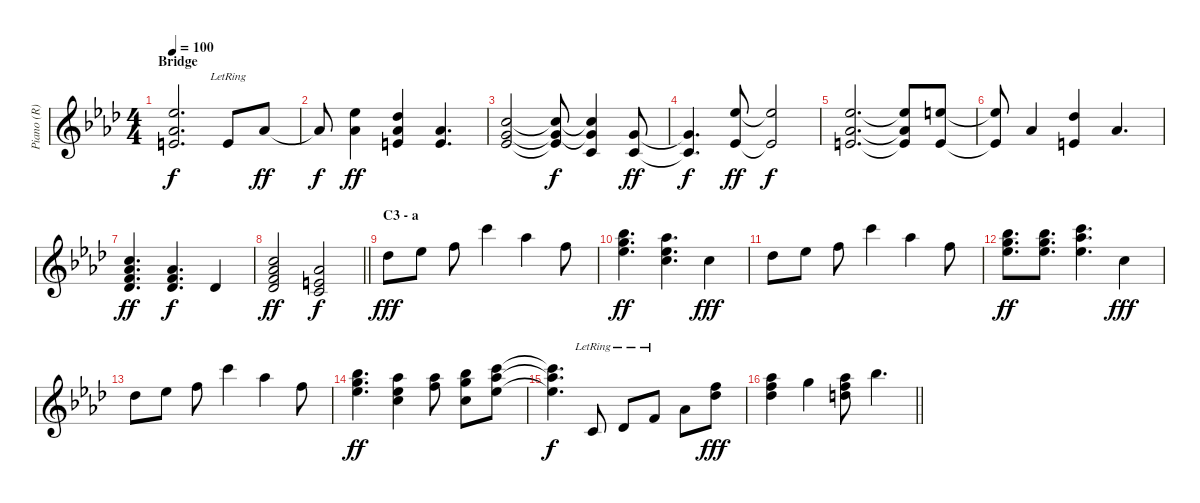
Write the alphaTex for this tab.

\track ("Piano (R)" "Piano (R)") {instrument acousticgrandpiano}
\staff {score}
\tuning (E4 B3 G3 D3 A2 E2 B1) {hide}
\ts (4 4)
\section ("" "Bridge")
\tempo 100
\clef g2
\ks ab
(11.1 9.2 9.3).2{d dy f} 5.2{lr}.8 4.1.8{dy ff} |
4.1{t}.8{dy f} (11.1 9.2).4{dy ff} (9.1 9.2 9.3).4 (4.1 5.2).4{d} |
(8.1 8.2 8.3).2 (8.1{t} 8.2{t} 8.3{t}).8{dy f} (8.1{t} 8.2{t} 5.3).4 (3.1 1.2).8{dy ff} |
(3.1{t} 1.2{t}).4{d dy f} (11.1 4.2).8{dy ff} (11.1{t} 4.2{t}).2{dy f} |
(11.1 9.2 9.3).2{d} (11.1{t} 9.2{t} 9.3{t}).8 (12.1 5.2).8 |
(12.1{t} 5.2{t}).8 4.1.4 (9.1 5.2).4 4.1.4{d} |
(8.1 9.2 10.3 11.4).4{d dy ff} (4.1 6.2 6.3).4{d dy f} 2.2.4 |
\barLineRight lightlight
(8.1 9.2 10.3 11.4).2{dy ff} (4.1 1.2 9.3).2{dy f} |
\section ("" "C3 - a")
9.1.8{dy fff} 11.1.8 13.1.8 20.1.4 16.1.4 13.1.8 |
(18.1 20.2 20.3).4{d dy ff} (16.1 16.2 17.3).4{d} 8.1.4{dy fff} |
9.1.8 11.1.8 13.1.8 20.1.4 16.1.4 13.1.8 |
(18.1 20.2 20.3).8{d dy ff} (18.1 20.2 20.3).8{d} (20.1 21.2 20.3).4{d} 8.1.4{dy fff} |
9.1.8 11.1.8 13.1.8 20.1.4 16.1.4 13.1.8 |
(18.1 20.2 20.3).4{d dy ff} (16.1 16.2 17.3).4 (16.1 18.2).8 (18.1 20.2 17.3).8 (20.1 21.2 20.3).8 |
(20.1{t} 21.2{t} 20.3{t}).4{d dy f} 5.3{lr}.8 6.3{lr}.8 6.2{lr}.8 4.1.8 (13.1 14.2).8{dy fff} |
\barLineRight lightlight
(16.1 18.2 18.3).4 15.1.4 (16.1 18.2 19.3).8 18.1.4{d}
